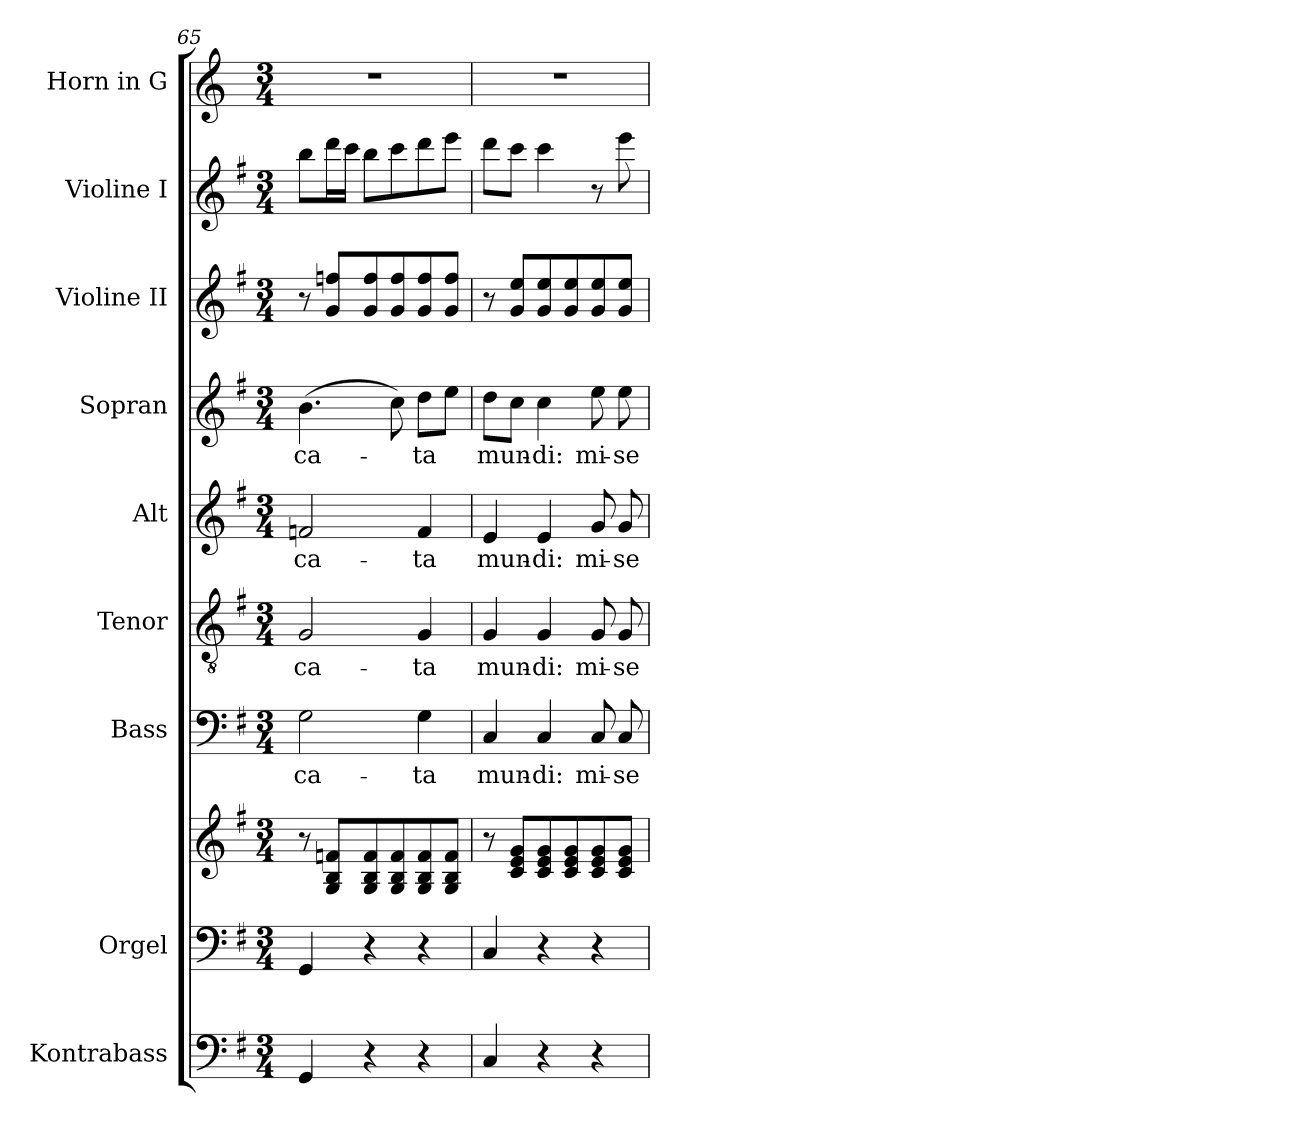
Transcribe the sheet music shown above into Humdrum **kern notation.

**kern	**kern	**kern	**kern	**text	**kern	**text	**kern	**text	**kern	**text	**kern	**kern	**kern
*part9	*part8	*part8	*part7	*part7	*part6	*part6	*part5	*part5	*part4	*part4	*part3	*part2	*part1
*staff10	*staff9	*staff8	*staff7	*staff7	*staff6	*staff6	*staff5	*staff5	*staff4	*staff4	*staff3	*staff2	*staff1
*I"Kontrabass	*I"Orgel	*	*I"Bass	*	*I"Tenor	*	*I"Alt	*	*I"Sopran	*	*I"Violine II	*I"Violine I	*I"Horn in G
*I'Kb.	*I'Org.	*	*I'B	*	*I'T	*	*I'A	*	*I'S	*	*I'Vl. II	*I'Vl. I	*I'Hrn.
!!LO:PB:g=z
*clefF4	*clefF4	*clefG2	*clefF4	*	*clefGv2	*	*clefG2	*	*clefG2	*	*clefG2	*clefG2	*clefG2
*ITrd7c12	*	*	*	*	*	*	*	*	*	*	*ITrd7c12	*ITrd7c12	*ITrd3c5
*k[f#]	*k[f#]	*k[f#]	*k[f#]	*	*k[f#]	*	*k[f#]	*	*k[f#]	*	*k[f#]	*k[f#]	*k[f#]
*G:	*G:	*G:	*G:	*	*G:	*	*G:	*	*G:	*	*G:	*G:	*G:
*M3/4	*M3/4	*M3/4	*M3/4	*	*M3/4	*	*M3/4	*	*M3/4	*	*M3/4	*M3/4	*M3/4
=65	=65	=65	=65	=65	=65	=65	=65	=65	=65	=65	=65	=65	=65
!	!	!	!	!LO:LY:b	!	!LO:LY:b	!	!LO:LY:b	!	!LO:LY:b	!	!	!
4GGG/	4GG/	8r	2G\	-ca-	2G/	-ca-	2fn/	-ca-	(>4.b\	-ca-	8r	8b\L	2.r
.	.	8G/ 8B/ 8fn/L	.	.	.	.	.	.	.	.	8G/ 8fn/L	16dd\L	.
.	.	.	.	.	.	.	.	.	.	.	.	16cc\JJ	.
4r	4r	8G/ 8B/ 8f/	.	.	.	.	.	.	.	.	8G/ 8f/	8b\L	.
.	.	8G/ 8B/ 8f/	.	.	.	.	.	.	8cc\)	.	8G/ 8f/	8cc\	.
!	!	!	!	!LO:LY:b	!	!LO:LY:b	!	!LO:LY:b	!	!LO:LY:b	!	!	!
4r	4r	8G/ 8B/ 8f/	4G\	-ta	4G/	-ta	4f/	-ta	8dd\L	-ta	8G/ 8f/	8dd\	.
.	.	8G/ 8B/ 8f/J	.	.	.	.	.	.	8ee\J	.	8G/ 8f/J	8ee\J	.
=66	=66	=66	=66	=66	=66	=66	=66	=66	=66	=66	=66	=66	=66
!	!	!	!	!LO:LY:b	!	!LO:LY:b	!	!LO:LY:b	!	!LO:LY:b	!	!	!
4CC/	4C/	8r	4C/	mun-	4G/	mun-	4e/	mun-	8dd\L	mun-	8r	8dd\L	2.r
.	.	8c/ 8e/ 8g/L	.	.	.	.	.	.	8cc\J	.	8G/ 8e/L	8cc\J	.
!	!	!	!	!LO:LY:b	!	!LO:LY:b	!	!LO:LY:b	!	!LO:LY:b	!	!	!
4r	4r	8c/ 8e/ 8g/	4C/	-di:	4G/	-di:	4e/	-di:	4cc\	-di:	8G/ 8e/	4cc\	.
.	.	8c/ 8e/ 8g/	.	.	.	.	.	.	.	.	8G/ 8e/	.	.
!	!	!	!	!LO:LY:b	!	!LO:LY:b	!	!LO:LY:b	!	!LO:LY:b	!	!	!
4r	4r	8c/ 8e/ 8g/	8C/	mi-	8G/	mi-	8g/	mi-	8ee\	mi-	8G/ 8e/	8r	.
!	!	!	!	!LO:LY:b	!	!LO:LY:b	!	!LO:LY:b	!	!LO:LY:b	!	!	!
.	.	8c/ 8e/ 8g/J	8C/	-se-	8G/	-se-	8g/	-se-	8ee\	-se-	8G/ 8e/J	8ee\	.
=	=	=	=	=	=	=	=	=	=	=	=	=	=
*-	*-	*-	*-	*-	*-	*-	*-	*-	*-	*-	*-	*-	*-
